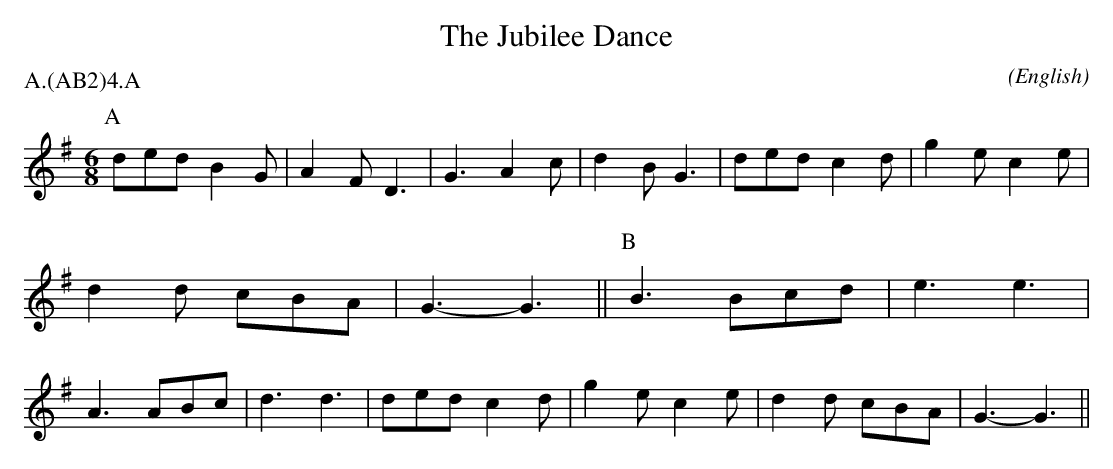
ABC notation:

X:1
T:The Jubilee Dance
M:6/8
C:
O:English
P:A.(AB2)4.A
K:G
P:A
ded B2 G | A2 F D3   | G3   A2 c | d2 B G3 |\
ded c2 d | g2 e c2 e | d2 d cBA  | G3-  G3 ||\
P:B
B3  Bcd  | e3   e3   | A3   ABc  | d3   d3 |\
ded c2 d | g2 e c2 e | d2 d cBA  | G3-  G3 ||
